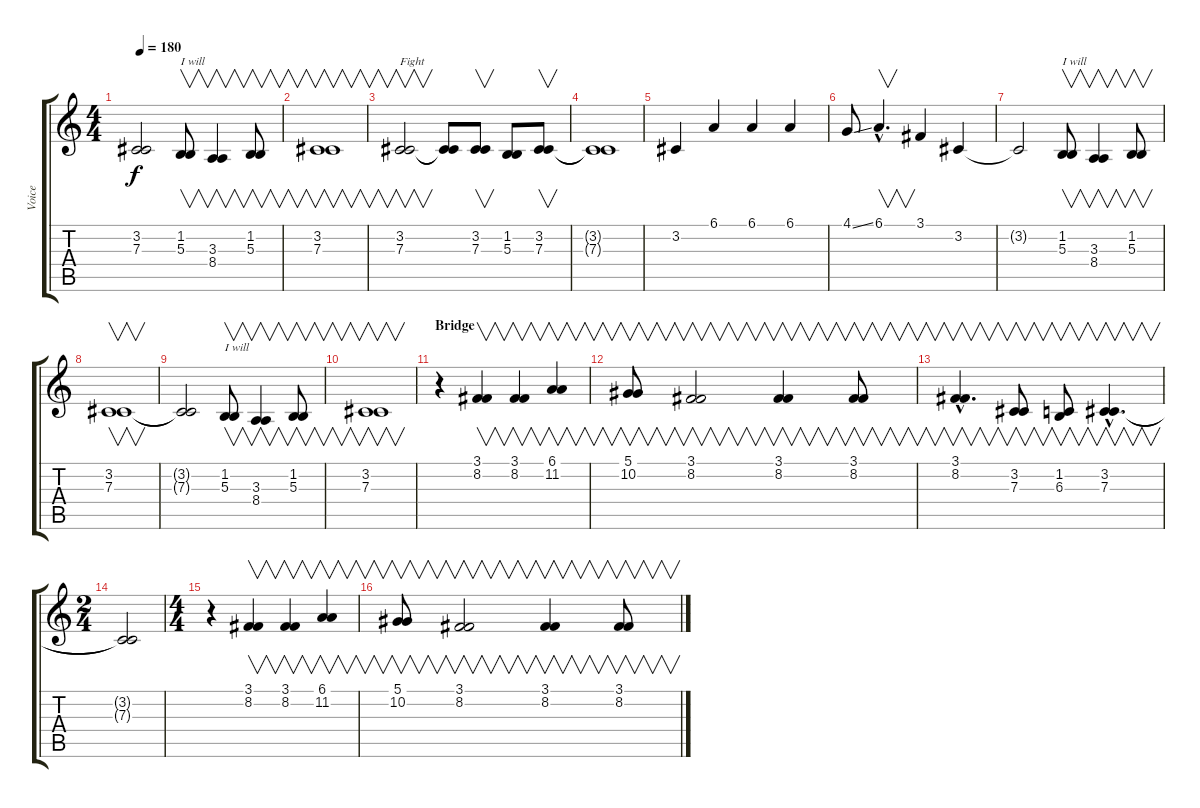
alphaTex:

\track ("Voice" "Voice") {instrument voiceoohs}
\staff {score tabs}
\tuning (Eb4 Bb3 Gb3 Db3 Ab2 Eb2) {hide}
\ts (4 4)
\tempo 180
\clef g2
\ks c
(3.2{t} 7.3{t}).2{dy f} (1.2 5.3).8{v txt "I will"} (3.3 8.4).4{v} (1.2 5.3).8{v} |
(3.2 7.3).1{v} |
(3.2 7.3).2{v txt "Fight"} (3.2{t} 7.3{t}).8 (3.2 7.3).8{v} (1.2 5.3).8 (3.2 7.3).8{v} |
(3.2{t} 7.3{t}).1 |
3.2.4 6.1.4 6.1.4 6.1.4 |
4.1{ss}.8 6.1{hac}.4{v d} 3.1.4 3.2.4 |
3.2{t}.2 (1.2 5.3).8{v txt "I will"} (3.3 8.4).4{v} (1.2 5.3).8{v} |
(3.2 7.3).1{v} |
(3.2{t} 7.3{t}).2 (1.2 5.3).8{v txt "I will"} (3.3 8.4).4{v} (1.2 5.3).8{v} |
(3.2 7.3).1{v} |
\section ("" "Bridge")
r.4 (3.1 8.2).4{v} (3.1 8.2).4{v} (6.1 11.2).4{v} |
(5.1 10.2).8{v} (3.1 8.2).2{v} (3.1 8.2).4{v} (3.1 8.2).8{v} |
(3.1{hac} 8.2{hac}).4{v d} (3.2 7.3).8{v} (1.2 6.3).8{v} (3.2{hac} 7.3{hac}).4{v d} |
\ts (2 4)
(3.2{t} 7.3{t}).2 |
\ts (4 4)
r.4 (3.1 8.2).4{v} (3.1 8.2).4{v} (6.1 11.2).4{v} |
(5.1 10.2).8{v} (3.1 8.2).2{v} (3.1 8.2).4{v} (3.1 8.2).8{v}
